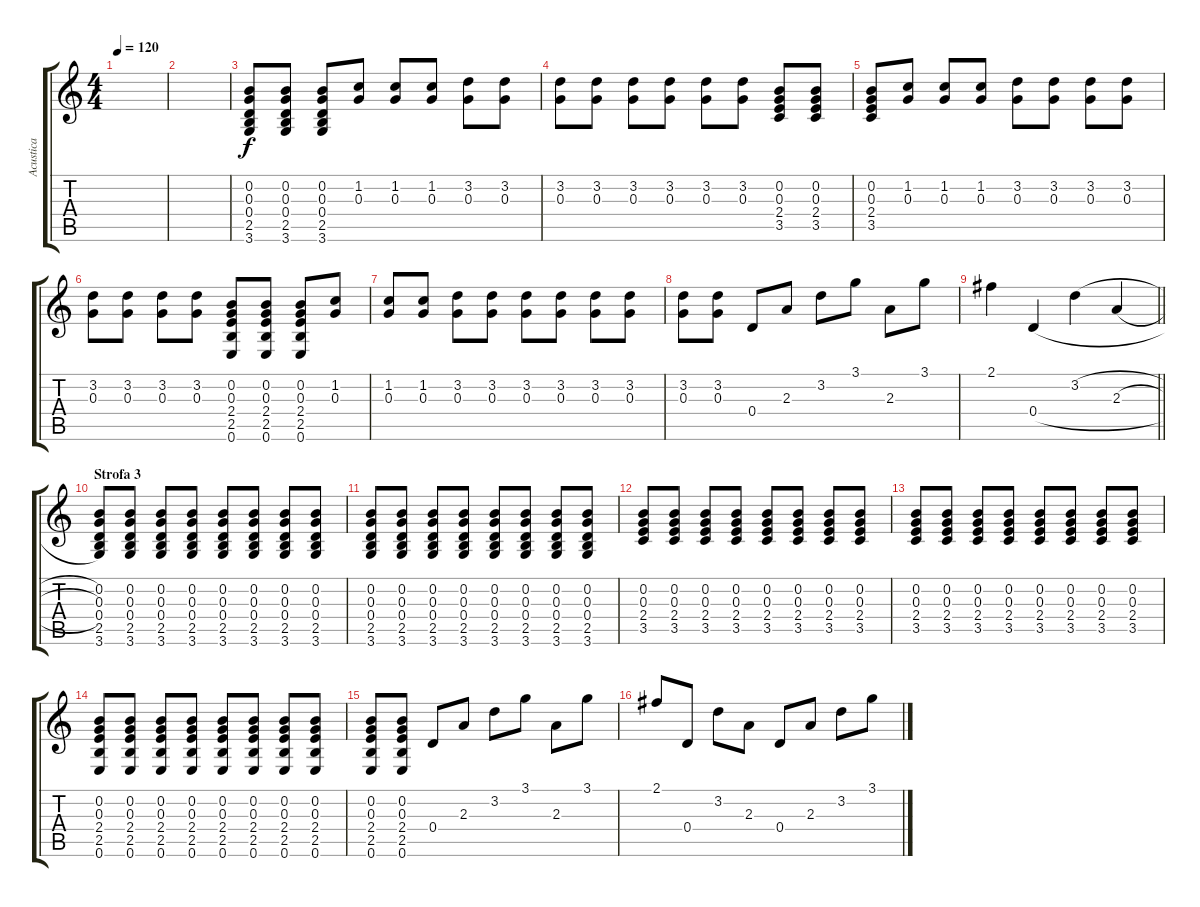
\track ("Acustica" "Acustica") {instrument acousticguitarsteel}
\staff {score tabs}
\tuning (E4 B3 G3 D3 A2 E2) {hide}
\ts (4 4)
\tempo 120
\clef g2
\ks c
|
|
(0.2 0.3 0.4 2.5 3.6).8 (0.2 0.3 0.4 2.5 3.6).8 (0.2 0.3 0.4 2.5 3.6).8 (1.2 0.3).8 (1.2 0.3).8 (1.2 0.3).8 (3.2 0.3).8 (3.2 0.3).8 |
(3.2 0.3).8 (3.2 0.3).8 (3.2 0.3).8 (3.2 0.3).8 (3.2 0.3).8 (3.2 0.3).8 (0.2 0.3 2.4 3.5).8 (0.2 0.3 2.4 3.5).8 |
(0.2 0.3 2.4 3.5).8 (1.2 0.3).8 (1.2 0.3).8 (1.2 0.3).8 (3.2 0.3).8 (3.2 0.3).8 (3.2 0.3).8 (3.2 0.3).8 |
(3.2 0.3).8 (3.2 0.3).8 (3.2 0.3).8 (3.2 0.3).8 (0.2 0.3 2.4 2.5 0.6).8 (0.2 0.3 2.4 2.5 0.6).8 (0.2 0.3 2.4 2.5 0.6).8 (1.2 0.3).8 |
(1.2 0.3).8 (1.2 0.3).8 (3.2 0.3).8 (3.2 0.3).8 (3.2 0.3).8 (3.2 0.3).8 (3.2 0.3).8 (3.2 0.3).8 |
(3.2 0.3).8 (3.2 0.3).8 0.4.8 2.3.8 3.2.8 3.1.8 2.3.8 3.1.8 |
\barLineRight lightlight
2.1.4 0.4{h}.4 3.2{h}.4 2.3{h}.4 |
\section ("" "Strofa 3")
(0.2 0.3 0.4 2.5 3.6).8 (0.2 0.3 0.4 2.5 3.6).8 (0.2 0.3 0.4 2.5 3.6).8 (0.2 0.3 0.4 2.5 3.6).8 (0.2 0.3 0.4 2.5 3.6).8 (0.2 0.3 0.4 2.5 3.6).8 (0.2 0.3 0.4 2.5 3.6).8 (0.2 0.3 0.4 2.5 3.6).8 |
(0.2 0.3 0.4 2.5 3.6).8 (0.2 0.3 0.4 2.5 3.6).8 (0.2 0.3 0.4 2.5 3.6).8 (0.2 0.3 0.4 2.5 3.6).8 (0.2 0.3 0.4 2.5 3.6).8 (0.2 0.3 0.4 2.5 3.6).8 (0.2 0.3 0.4 2.5 3.6).8 (0.2 0.3 0.4 2.5 3.6).8 |
(0.2 0.3 2.4 3.5).8 (0.2 0.3 2.4 3.5).8 (0.2 0.3 2.4 3.5).8 (0.2 0.3 2.4 3.5).8 (0.2 0.3 2.4 3.5).8 (0.2 0.3 2.4 3.5).8 (0.2 0.3 2.4 3.5).8 (0.2 0.3 2.4 3.5).8 |
(0.2 0.3 2.4 3.5).8 (0.2 0.3 2.4 3.5).8 (0.2 0.3 2.4 3.5).8 (0.2 0.3 2.4 3.5).8 (0.2 0.3 2.4 3.5).8 (0.2 0.3 2.4 3.5).8 (0.2 0.3 2.4 3.5).8 (0.2 0.3 2.4 3.5).8 |
(0.2 0.3 2.4 2.5 0.6).8 (0.2 0.3 2.4 2.5 0.6).8 (0.2 0.3 2.4 2.5 0.6).8 (0.2 0.3 2.4 2.5 0.6).8 (0.2 0.3 2.4 2.5 0.6).8 (0.2 0.3 2.4 2.5 0.6).8 (0.2 0.3 2.4 2.5 0.6).8 (0.2 0.3 2.4 2.5 0.6).8 |
(0.2 0.3 2.4 2.5 0.6).8 (0.2 0.3 2.4 2.5 0.6).8 0.4.8 2.3.8 3.2.8 3.1.8 2.3.8 3.1.8 |
2.1.8 0.4.8 3.2.8 2.3.8 0.4.8 2.3.8 3.2.8 3.1.8
